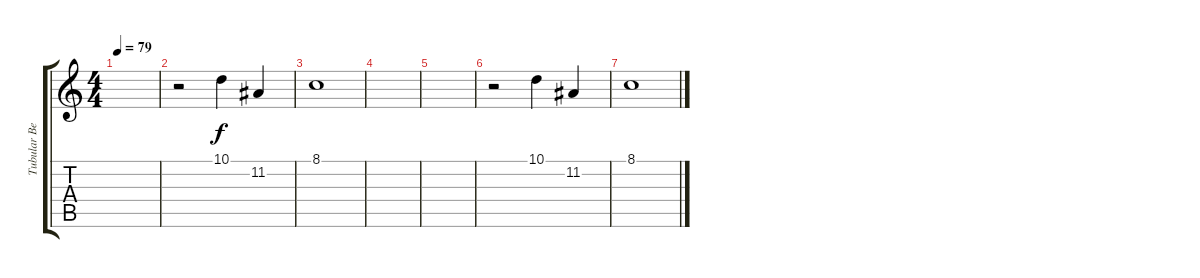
\track ("Tubular Bells" "Tubular Be") {instrument tubularbells}
\staff {score tabs}
\tuning (E4 B3 G3 D3 A2 E2) {hide}
\ts (4 4)
\tempo 79
\clef g2
\ks c
|
r.2 10.1.4 11.2.4 |
8.1.1 |
|
|
r.2 10.1.4 11.2.4 |
8.1.1
